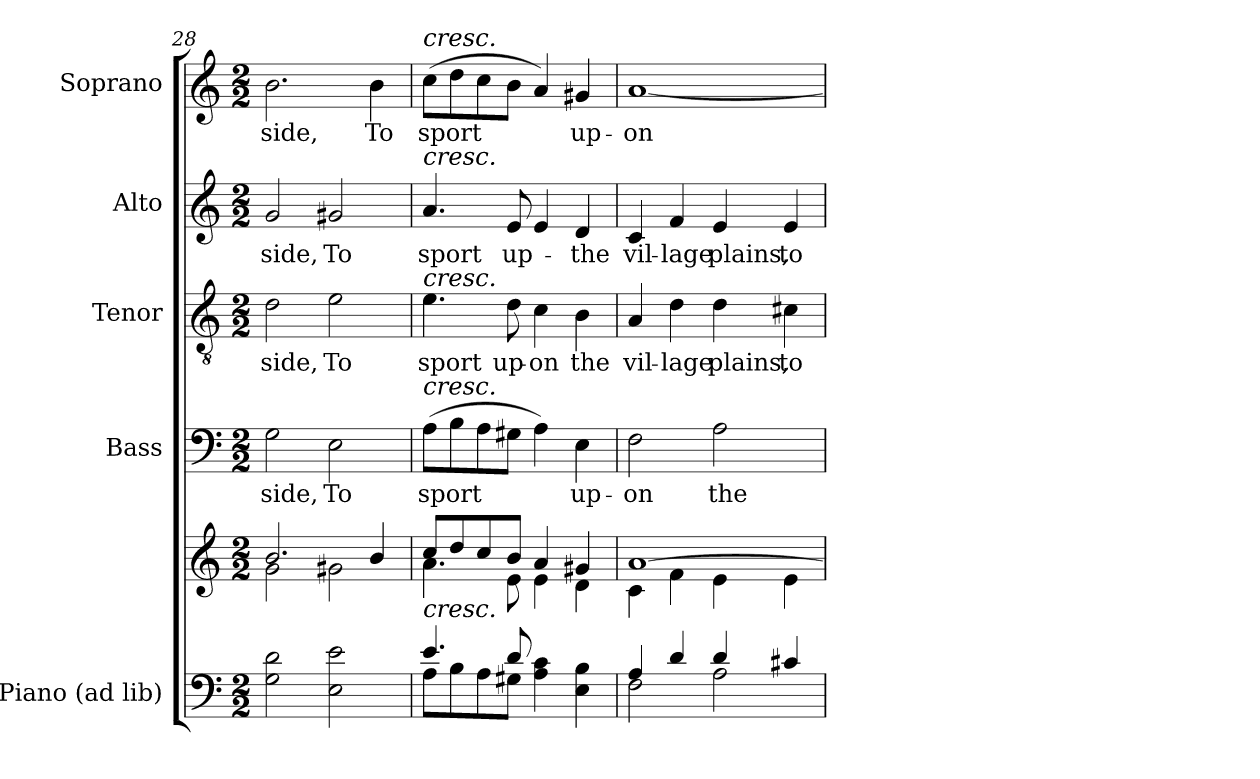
**kern	**kern	**kern	**text	**kern	**text	**kern	**text	**kern	**text
*part5	*part5	*part4	*part4	*part3	*part3	*part2	*part2	*part1	*part1
*staff6	*staff5	*staff4	*staff4	*staff3	*staff3	*staff2	*staff2	*staff1	*staff1
*I"Piano (ad lib)	*	*I"Bass	*	*I"Tenor	*	*I"Alto	*	*I"Soprano	*
*I'Pno.	*	*I'B.	*	*I'T.	*	*I'A.	*	*I'S.	*
*clefF4	*clefG2	*clefF4	*	*clefGv2	*	*clefG2	*	*clefG2	*
*	*	*	*	*ITrd7c12	*	*	*	*	*
*k[]	*k[]	*k[]	*	*k[]	*	*k[]	*	*k[]	*
*C:	*C:	*C:	*	*C:	*	*C:	*	*C:	*
*M2/2	*M2/2	*M2/2	*	*M2/2	*	*M2/2	*	*M2/2	*
=28	=28	=28	=28	=28	=28	=28	=28	=28	=28
*	*^	*	*	*	*	*	*	*	*
!	!	!	!	!LO:LY:b:color=#000000	!	!	!	!	!	!
!	!	!	!	!	!	!LO:LY:b:color=#000000	!	!	!	!
!	!	!	!	!	!	!	!	!LO:LY:b:color=#000000	!	!
!	!	!	!	!	!	!	!	!	!	!LO:LY:b:color=#000000
2Gi\ 2di	2.bi/	2gi\	2Gi\	side,	2Di\	side,	2gi/	side,	2.bi\	side,
!	!	!	!	!LO:LY:b:color=#000000	!	!	!	!	!	!
!	!	!	!	!	!	!LO:LY:b:color=#000000	!	!	!	!
!	!	!	!	!	!	!	!	!LO:LY:b:color=#000000	!	!
2Ei\ 2ei	.	2g#Xi\	2Ei\	To	2Ei\	To	2g#Xi/	To	.	.
!	!	!	!	!	!	!	!	!	!	!LO:LY:b:color=#000000
.	4bi/	.	.	.	.	.	.	.	4bi\	To
!!LO:LB:g=z
=29	=29	=29	=29	=29	=29	=29	=29	=29	=29	=29
*^	*	*	*	*	*	*	*	*	*	*
!	!	!	!	!	!LO:LY:b:color=#000000	!	!	!	!	!	!
!	!	!	!	!	!	!	!LO:LY:b:color=#000000	!	!	!	!
!	!	!	!	!	!	!	!	!	!LO:LY:b:color=#000000	!	!
!	!	!	!	!	!	!	!	!	!	!LO:TX:a:i:t=cresc.	!
!	!	!	!	!	!	!	!	!LO:TX:a:i:t=cresc.	!	!	!
!	!	!	!	!	!	!LO:TX:a:i:t=cresc.	!	!	!	!	!
!	!	!	!	!LO:TX:a:i:t=cresc.	!	!	!	!	!	!	!
!	!	!LO:TX:b:i:t=cresc.	!	!	!	!	!	!	!	!	!
!	!	!	!	!	!	!	!	!	!	!	!LO:LY:b:color=#000000
4.ei/	8Ai\L	8cci/L	4.ai\	(8Ai\L	sport	4.Ei\	sport	4.ai/	sport	(8cci\L	sport
.	8Bi\	8ddi/	.	8Bi\	.	.	.	.	.	8ddi\	.
.	8Ai\	8cci/	.	8Ai\	.	.	.	.	.	8cci\	.
!	!	!	!	!	!	!	!LO:LY:b:color=#000000	!	!	!	!
!	!	!	!	!	!	!	!	!	!LO:LY:b:color=#000000	!	!
8di/	8G#Xi\J	8bi/J	8ei\	8G#Xi\J	.	8Di\	up-	8ei/	up-	8bi\J	.
!	!	!	!	!	!	!	!LO:LY:b:color=#000000	!	!	!	!
2ryy	4Ai\ 4ci	4ai/	4ei\	4Ai\)	.	4Ci\	-on	4ei/	.	4ai/)	.
!	!	!	!	!	!LO:LY:b:color=#000000	!	!	!	!	!	!
!	!	!	!	!	!	!	!LO:LY:b:color=#000000	!	!	!	!
!	!	!	!	!	!	!	!	!	!LO:LY:b:color=#000000	!	!
!	!	!	!	!	!	!	!	!	!	!	!LO:LY:b:color=#000000
.	4Ei\ 4Bi	4g#Xi/	4di\	4Ei\	up-	4BBi\	the	4di/	-the	4g#Xi/	up-
=30	=30	=30	=30	=30	=30	=30	=30	=30	=30	=30	=30
!	!	!	!	!	!LO:LY:b:color=#000000	!	!	!	!	!	!
!	!	!	!	!	!	!	!LO:LY:b:color=#000000	!	!	!	!
!	!	!	!	!	!	!	!	!	!LO:LY:b:color=#000000	!	!
!	!	!	!	!	!	!	!	!	!	!	!LO:LY:b:color=#000000
4Ai/	2Fi\	[>1ai	4ci\	2Fi\	-on	4AAi/	vil-	4ci/	vil-	[<1ai	-on
!	!	!	!	!	!	!	!LO:LY:b:color=#000000	!	!	!	!
!	!	!	!	!	!	!	!	!	!LO:LY:b:color=#000000	!	!
4di/	.	.	4fi\	.	.	4Di\	-lage	4fi/	-lage	.	.
!	!	!	!	!	!LO:LY:b:color=#000000	!	!	!	!	!	!
!	!	!	!	!	!	!	!LO:LY:b:color=#000000	!	!	!	!
!	!	!	!	!	!	!	!	!	!LO:LY:b:color=#000000	!	!
4di/	2Ai\	.	4ei\	2Ai\	the	4Di\	plains,	4ei/	plains,	.	.
!	!	!	!	!	!	!	!LO:LY:b:color=#000000	!	!	!	!
!	!	!	!	!	!	!	!	!	!LO:LY:b:color=#000000	!	!
4c#Xi/	.	.	4ei\	.	.	4C#Xi\	to	4ei/	to	.	.
*v	*v	*	*	*	*	*	*	*	*	*	*
*	*v	*v	*	*	*	*	*	*	*	*
=	=	=	=	=	=	=	=	=	=
*-	*-	*-	*-	*-	*-	*-	*-	*-	*-
